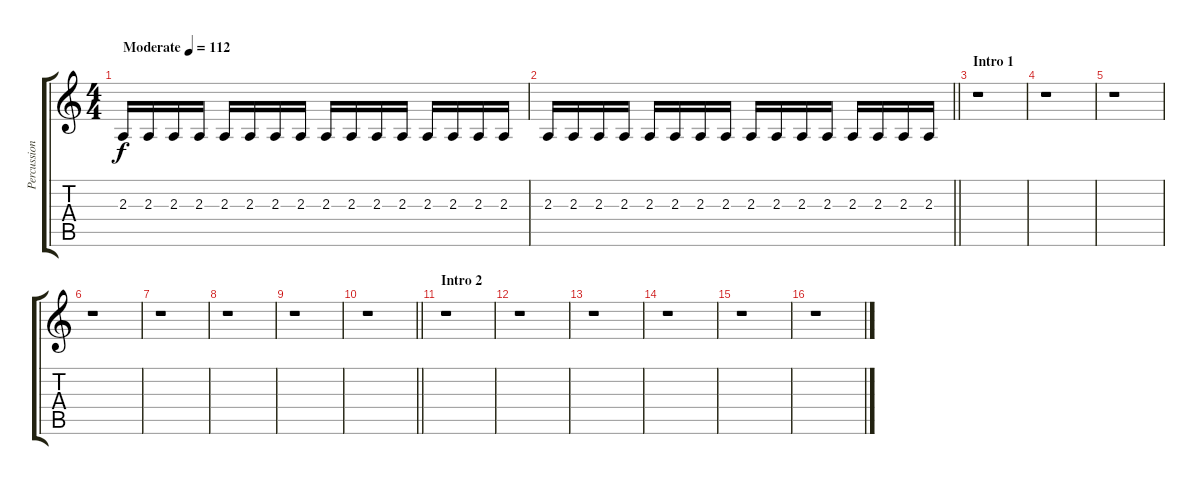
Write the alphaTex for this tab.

\track ("Percussion" "Percussion") {instrument woodblock}
\staff {score tabs}
\tuning (E4 B3 G3 D3 A2 E2) {hide}
\ts (4 4)
\tempo (112 "Moderate")
\clef g2
\ks c
2.3.16{dy f instrument woodblock} 2.3.16 2.3.16 2.3.16 2.3.16 2.3.16 2.3.16 2.3.16 2.3.16 2.3.16 2.3.16 2.3.16 2.3.16 2.3.16 2.3.16 2.3.16 |
\barLineRight lightlight
2.3.16 2.3.16 2.3.16 2.3.16 2.3.16 2.3.16 2.3.16 2.3.16 2.3.16 2.3.16 2.3.16 2.3.16 2.3.16 2.3.16 2.3.16 2.3.16 |
\section ("" "Intro 1")
r.1 |
r.1 |
r.1 |
r.1 |
r.1 |
r.1 |
r.1 |
\barLineRight lightlight
r.1 |
\section ("" "Intro 2")
r.1 |
r.1 |
r.1 |
r.1 |
r.1 |
r.1
